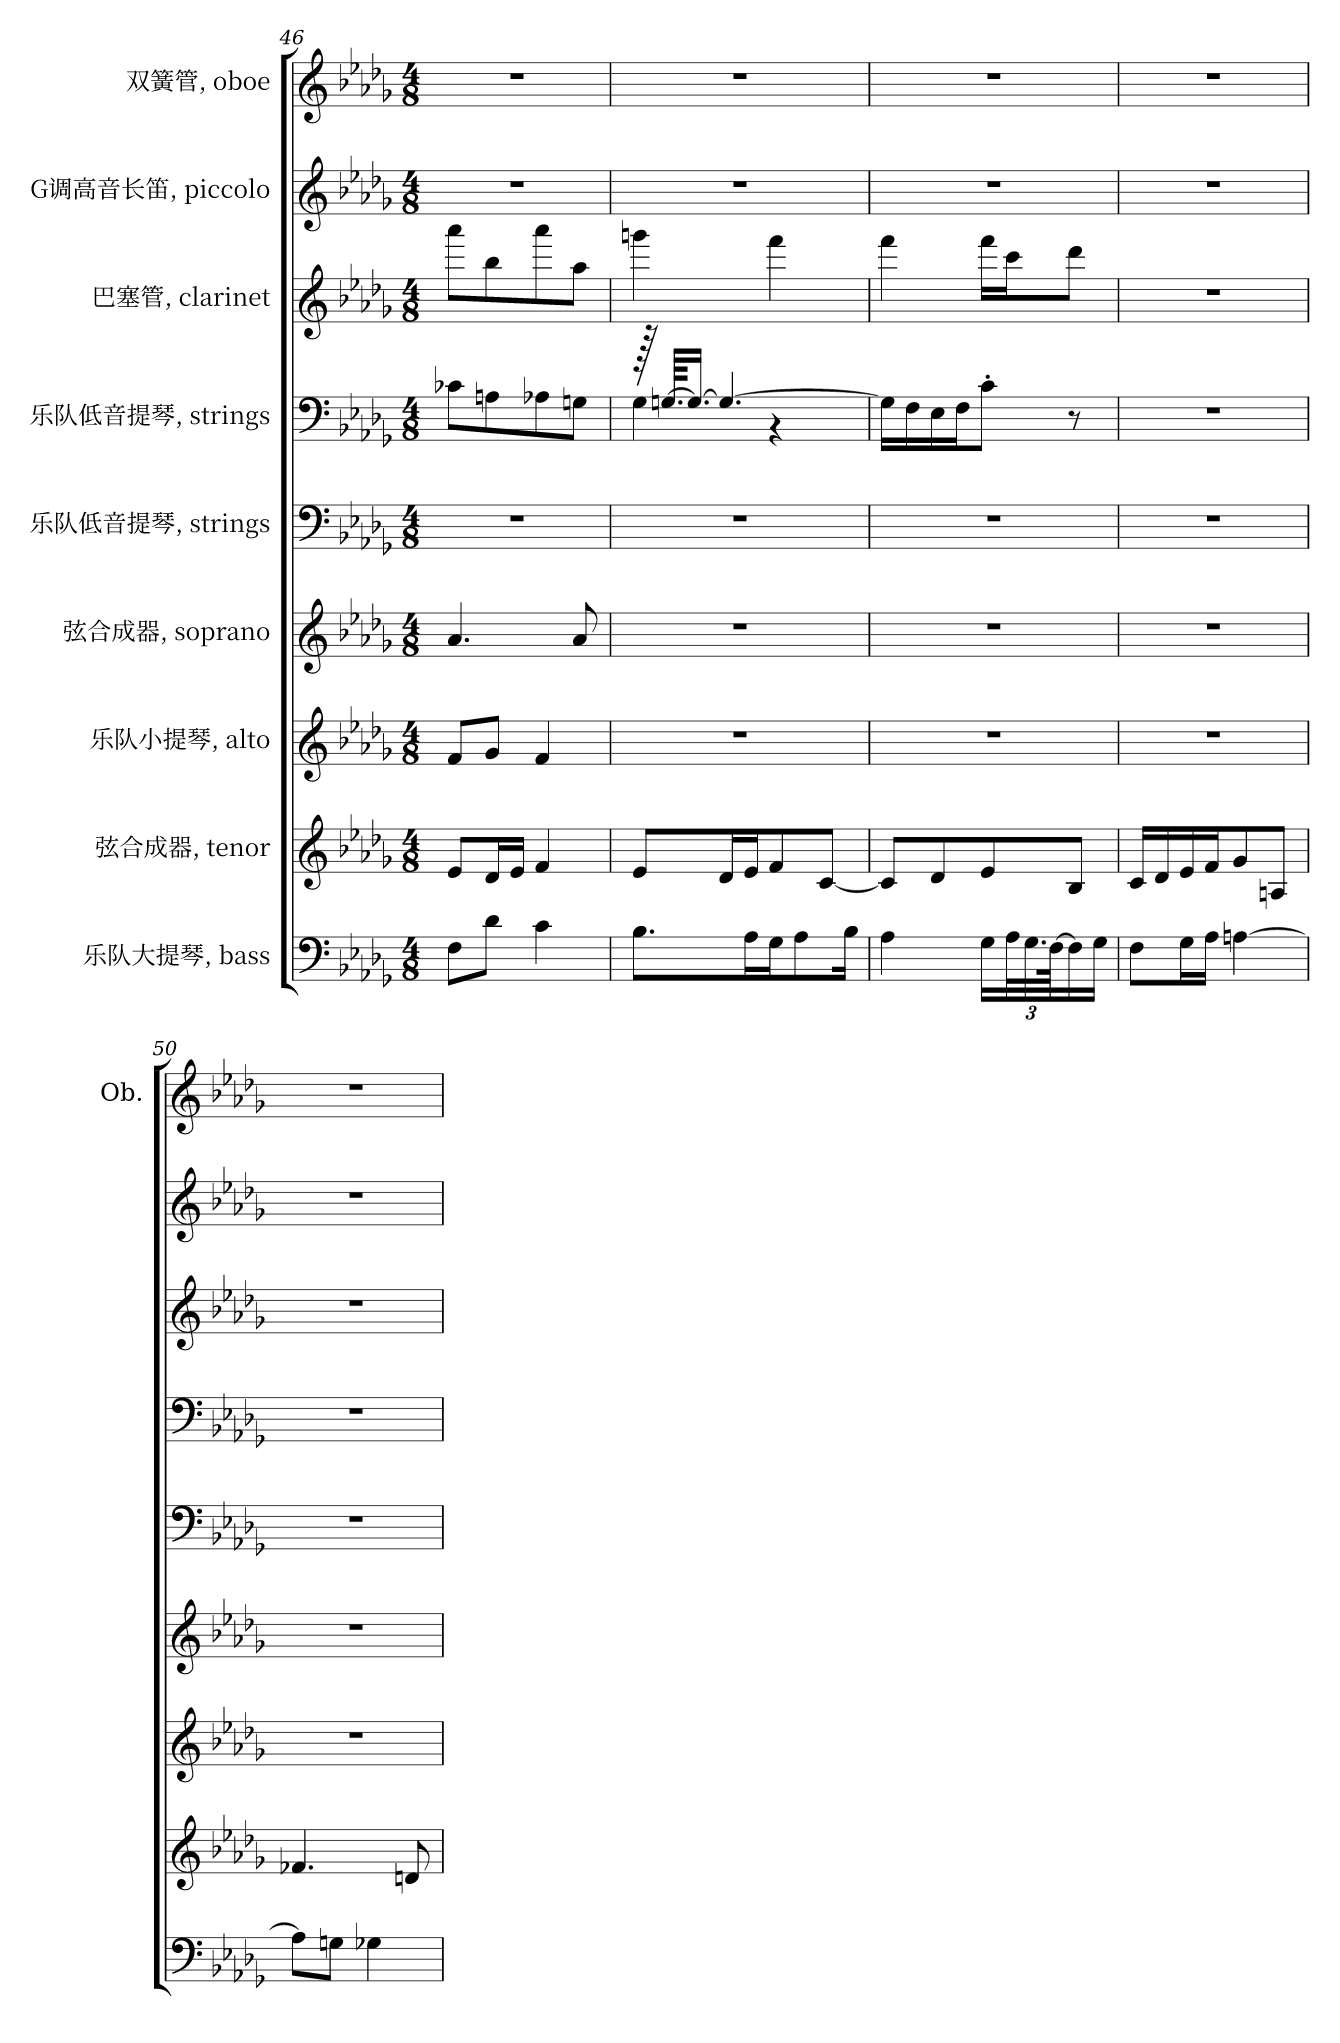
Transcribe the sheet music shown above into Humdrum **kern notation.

**kern	**kern	**kern	**kern	**kern	**kern	**kern	**kern	**kern
*part9	*part8	*part7	*part6	*part5	*part4	*part3	*part2	*part1
*staff9	*staff8	*staff7	*staff6	*staff5	*staff4	*staff3	*staff2	*staff1
*I"乐队大提琴, bass	*I"弦合成器, tenor	*I"乐队小提琴, alto	*I"弦合成器, soprano	*I"乐队低音提琴, strings	*I"乐队低音提琴, strings	*I"巴塞管, clarinet	*I"G调高音长笛, piccolo	*I"双簧管, oboe
*	*	*	*	*	*	*	*	*I'Ob.
!!LO:PB:g=z
*clefF4	*clefG2	*clefG2	*clefG2	*clefF4	*clefF4	*clefG2	*clefG2	*clefG2
*	*	*	*	*ITrd7c12	*ITrd7c12	*ITrd4c7	*ITrd-4c-7	*
*k[b-e-a-d-g-]	*k[b-e-a-d-g-]	*k[b-e-a-d-g-]	*k[b-e-a-d-g-]	*k[b-e-a-d-g-]	*k[b-e-a-d-g-]	*k[b-e-a-d-g-c-]	*k[b-e-a-d-]	*k[b-e-a-d-g-]
*M4/8	*M4/8	*M4/8	*M4/8	*M4/8	*M4/8	*M4/8	*M4/8	*M4/8
=46	=46	=46	=46	=46	=46	=46	=46	=46
8F\L	8e-/L	8f/L	4.a-/	2r	8C-X\L	8ddd-\L	2r	2r
8d-\J	16d-/L	8g-/J	.	.	8AAn\	8ee-\	.	.
.	16e-/JJ	.	.	.	.	.	.	.
4c\	4f/	4f/	.	.	8AA-X\	8ddd-\	.	.
.	.	.	8a-/	.	8GGn\J	8dd-\J	.	.
=47	=47	=47	=47	=47	=47	=47	=47	=47
*	*	*	*	*	*^	*	*	*
8.B-\L	8e-/L	2r	2r	2r	128r	4GG-\	4cccn\	2r	2r
.	.	.	.	.	[64.GGn/KKLL	.	.	.	.
.	.	.	.	.	16.GG/JJ_	.	.	.	.
.	16d-/L	.	.	.	4.GG/_	.	.	.	.
16A-\L	16e-/J	.	.	.	.	.	.	.	.
16G-\J	8f/	.	.	.	.	4r	4bb-\	.	.
8A-\	.	.	.	.	.	.	.	.	.
.	[8c/J	.	.	.	.	.	.	.	.
16B-\Jk	.	.	.	.	.	.	.	.	.
*	*	*	*	*	*v	*v	*	*	*
=48	=48	=48	=48	=48	=48	=48	=48	=48
4A-\	8c/L]	2r	2r	2r	16GG\LL]	4bb-\	2r	2r
.	.	.	.	.	16FF\	.	.	.
.	8d-/	.	.	.	16EE-\	.	.	.
.	.	.	.	.	16FF\J	.	.	.
16G-\LL	8e-/	.	.	.	8C'\J	16bb-\LL	.	.
*Xbrackettup	*	*	*	*	*	*	*	*
48A-\L	.	.	.	.	.	16ff\J	.	.
48.G-\	.	.	.	.	.	.	.	.
[96F\JK	.	.	.	.	.	.	.	.
16F\]	8B-/J	.	.	.	8r	8gg-\J	.	.
16G-\JJ	.	.	.	.	.	.	.	.
=49	=49	=49	=49	=49	=49	=49	=49	=49
8F\L	16c/LL	2r	2r	2r	2r	2r	2r	2r
.	16d-/	.	.	.	.	.	.	.
16G-\L	16e-/	.	.	.	.	.	.	.
16A-\JJ	16f/J	.	.	.	.	.	.	.
[4An\	8g-/	.	.	.	.	.	.	.
.	8An/J	.	.	.	.	.	.	.
!!LO:PB:g=z
=50	=50	=50	=50	=50	=50	=50	=50	=50
8A\L]	4.f-X/	2r	2r	2r	2r	2r	2r	2r
8Gn\J	.	.	.	.	.	.	.	.
4G-X\	.	.	.	.	.	.	.	.
.	8dn/	.	.	.	.	.	.	.
=	=	=	=	=	=	=	=	=
*-	*-	*-	*-	*-	*-	*-	*-	*-
